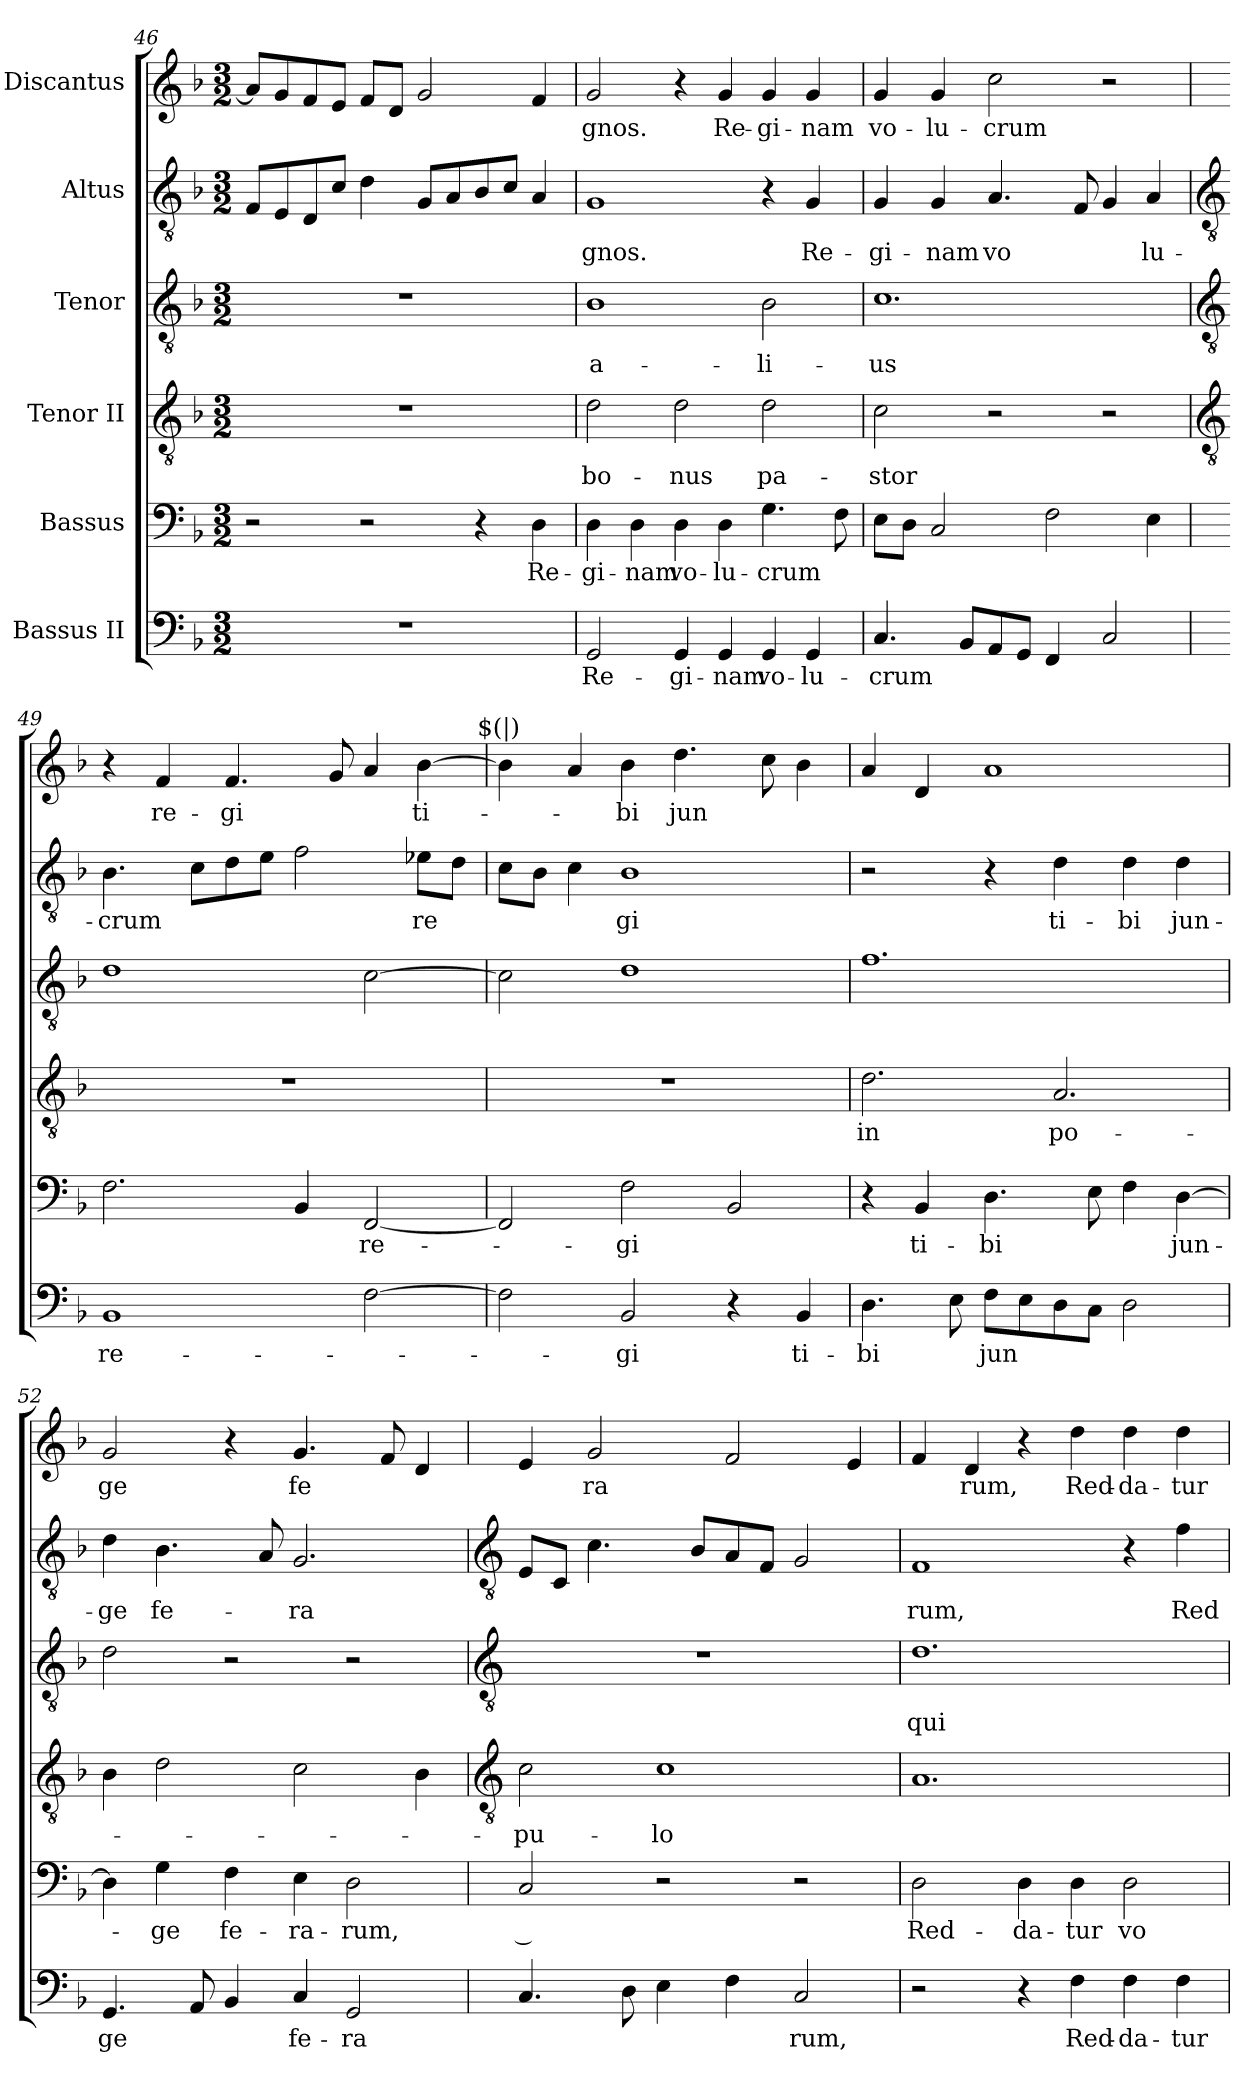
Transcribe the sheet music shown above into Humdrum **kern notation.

**kern	**text	**kern	**text	**kern	**text	**kern	**text	**kern	**text	**kern	**text
*part6	*part6	*part5	*part5	*part4	*part4	*part3	*part3	*part2	*part2	*part1	*part1
*staff6	*staff6	*staff5	*staff5	*staff4	*staff4	*staff3	*staff3	*staff2	*staff2	*staff1	*staff1
*I"Bassus II	*	*I"Bassus	*	*I"Tenor II	*	*I"Tenor	*	*I"Altus	*	*I"Discantus	*
*clefF4	*	*clefF4	*	*clefGv2	*	*clefGv2	*	*clefGv2	*	*clefG2	*
*k[b-]	*	*k[b-]	*	*k[b-]	*	*k[b-]	*	*k[b-]	*	*k[b-]	*
*F:	*	*F:	*	*F:	*	*F:	*	*F:	*	*F:	*
*M3/2	*	*M3/2	*	*M3/2	*	*M3/2	*	*M3/2	*	*M3/2	*
=46	=46	=46	=46	=46	=46	=46	=46	=46	=46	=46	=46
1.r	.	2r	.	1.r	.	1.r	.	8FL	.	8aL]	.
.	.	.	.	.	.	.	.	8E	.	8g	.
.	.	.	.	.	.	.	.	8D	.	8f	.
.	.	.	.	.	.	.	.	8cJ	.	8eJ	.
.	.	2r	.	.	.	.	.	4d	.	8fL	.
.	.	.	.	.	.	.	.	.	.	8dJ	.
.	.	.	.	.	.	.	.	8GL	.	2g	.
.	.	.	.	.	.	.	.	8A	.	.	.
.	.	4r	.	.	.	.	.	8B-	.	.	.
.	.	.	.	.	.	.	.	8cJ	.	.	.
!	!	!	!LO:LY:b	!	!	!	!	!	!	!	!
.	.	4D	Re-	.	.	.	.	4A	.	4f	.
=47	=47	=47	=47	=47	=47	=47	=47	=47	=47	=47	=47
!	!LO:LY:b	!	!LO:LY:b	!	!LO:LY:b	!	!LO:LY:b	!	!LO:LY:b	!	!LO:LY:b
2GG	Re-	4D	-gi-	2d	bo-	1B-	a-	1G	gnos.	2g	gnos.
!	!	!	!LO:LY:b	!	!	!	!	!	!	!	!
.	.	4D	-nam	.	.	.	.	.	.	.	.
!	!LO:LY:b	!	!LO:LY:b	!	!LO:LY:b	!	!	!	!	!	!
4GG	-gi-	4D	vo-	2d	-nus	.	.	.	.	4r	.
!	!LO:LY:b	!	!LO:LY:b	!	!	!	!	!	!	!	!LO:LY:b
4GG	-nam	4D	-lu-	.	.	.	.	.	.	4g	Re-
!	!LO:LY:b	!	!LO:LY:b	!	!LO:LY:b	!	!LO:LY:b	!	!	!	!LO:LY:b
4GG	vo-	4.G	-crum	2d	pa-	2B-	-li-	4r	.	4g	-gi-
!	!LO:LY:b	!	!	!	!	!	!	!	!LO:LY:b	!	!LO:LY:b
4GG	-lu-	.	.	.	.	.	.	4G	Re-	4g	-nam
.	.	8F	.	.	.	.	.	.	.	.	.
=48	=48	=48	=48	=48	=48	=48	=48	=48	=48	=48	=48
!	!LO:LY:b	!	!	!	!LO:LY:b	!	!LO:LY:b	!	!LO:LY:b	!	!LO:LY:b
4.C	-crum	8EL	.	2c	-stor	1.c	-us	4G	-gi-	4g	vo-
.	.	8DJ	.	.	.	.	.	.	.	.	.
!	!	!	!	!	!	!	!	!	!LO:LY:b	!	!LO:LY:b
.	.	2C	.	.	.	.	.	4G	-nam	4g	-lu-
8BB-L	.	.	.	.	.	.	.	.	.	.	.
!	!	!	!	!	!	!	!	!	!LO:LY:b	!	!LO:LY:b
8AA	.	.	.	2r	.	.	.	4.A	vo-	2cc	-crum
8GGJ	.	.	.	.	.	.	.	.	.	.	.
4FF	.	2F	.	.	.	.	.	.	.	.	.
.	.	.	.	.	.	.	.	8F	.	.	.
!	!	!	!	!	!	!	!	!	!LO:LY:b	!	!
2C	.	.	.	2r	.	.	.	4G	--	2r	.
!	!	!	!	!	!	!	!	!	!LO:LY:b	!	!
.	.	4E	.	.	.	.	.	4A	lu-	.	.
!!LO:LB:g=z
=49	=49	=49	=49	=49	=49	=49	=49	=49	=49	=49	=49
*	*	*	*	*clefGv2	*	*clefGv2	*	*clefGv2	*	*	*
!	!LO:LY:b	!	!	!	!	!	!	!	!LO:LY:b	!	!
1BB-	re-	2.F	.	1.r	.	1d	.	4.B-	-crum	4r	.
!	!	!	!	!	!	!	!	!	!	!	!LO:LY:b
.	.	.	.	.	.	.	.	.	.	4f	re-
.	.	.	.	.	.	.	.	8cL	.	.	.
!	!	!	!	!	!	!	!	!	!	!	!LO:LY:b
.	.	.	.	.	.	.	.	8d	.	4.f	-gi
.	.	.	.	.	.	.	.	8eJ	.	.	.
.	.	4BB-	.	.	.	.	.	2f	.	.	.
.	.	.	.	.	.	.	.	.	.	8g	.
!	!	!	!LO:LY:b	!	!	!	!	!	!	!	!
[2F	.	[2FF	re-	.	.	[2c	.	.	.	4a	.
!	!	!	!	!	!	!	!	!	!LO:LY:b	!	!LO:LY:b
.	.	.	.	.	.	.	.	8e-L	re	[4b-	ti-
.	.	.	.	.	.	.	.	8dJ	.	.	.
=50	=50	=50	=50	=50	=50	=50	=50	=50	=50	=50	=50
!	!	!	!	!	!	!	!	!	!	!LO:TX:a:cj:t=$(|)	!
2F]	.	2FF]	.	1.r	.	2c]	.	8cL	.	4b-]	.
.	.	.	.	.	.	.	.	8B-J	.	.	.
.	.	.	.	.	.	.	.	4c	.	4a	.
!	!LO:LY:b	!	!LO:LY:b	!	!	!	!	!	!LO:LY:b	!	!LO:LY:b
2BB-	-gi	2F	-gi	.	.	1d	.	1B-	gi	4b-	-bi
!	!	!	!	!	!	!	!	!	!	!	!LO:LY:b
.	.	.	.	.	.	.	.	.	.	4.dd	jun
4r	.	2BB-	.	.	.	.	.	.	.	.	.
.	.	.	.	.	.	.	.	.	.	8cc	.
!	!LO:LY:b	!	!	!	!	!	!	!	!	!	!
4BB-	ti-	.	.	.	.	.	.	.	.	4b-	.
=51	=51	=51	=51	=51	=51	=51	=51	=51	=51	=51	=51
!	!LO:LY:b	!	!	!	!LO:LY:b	!	!	!	!	!	!
4.D	-bi	4r	.	2.d	in	1.f	.	2r	.	4a	.
!	!	!	!LO:LY:b	!	!	!	!	!	!	!	!
.	.	4BB-	ti-	.	.	.	.	.	.	4d	.
8E	.	.	.	.	.	.	.	.	.	.	.
!	!LO:LY:b	!	!LO:LY:b	!	!	!	!	!	!	!	!LO:LY:b
8FL	jun	4.D	-bi	.	.	.	.	4r	.	1a	--
8E	.	.	.	.	.	.	.	.	.	.	.
!	!	!	!	!	!LO:LY:b	!	!	!	!LO:LY:b	!	!
8D	.	.	.	2.A	po-	.	.	4d	ti-	.	.
8CJ	.	8E	.	.	.	.	.	.	.	.	.
!	!	!	!	!	!	!	!	!	!LO:LY:b	!	!
2D	.	4F	.	.	.	.	.	4d	-bi	.	.
!	!	!	!LO:LY:b	!	!	!	!	!	!LO:LY:b	!	!
.	.	[4D	jun-	.	.	.	.	4d	jun-	.	.
=52	=52	=52	=52	=52	=52	=52	=52	=52	=52	=52	=52
!	!LO:LY:b	!	!	!	!	!	!	!	!LO:LY:b	!	!LO:LY:b
4.GG	ge	4D]	.	4B-	.	2d	.	4d	-ge	2g	-ge
!	!	!	!LO:LY:b	!	!	!	!	!	!LO:LY:b	!	!
.	.	4G	-ge	2d	.	.	.	4.B-	fe-	.	.
8AA	.	.	.	.	.	.	.	.	.	.	.
!	!	!	!LO:LY:b	!	!	!	!	!	!	!	!
4BB-	.	4F	fe-	.	.	2r	.	.	.	4r	.
.	.	.	.	.	.	.	.	8A	.	.	.
!	!LO:LY:b	!	!LO:LY:b	!	!	!	!	!	!LO:LY:b	!	!LO:LY:b
4C	fe-	4E	-ra-	2c	.	.	.	2.G	-ra-	4.g	fe-
!	!LO:LY:b	!	!LO:LY:b	!	!	!	!	!	!	!	!
2GG	-ra-	2D	-rum,	.	.	2r	.	.	.	.	.
.	.	.	.	.	.	.	.	.	.	8f	.
!	!	!	!	!	!	!	!	!	!	!	!LO:LY:b
.	.	.	.	4B-	.	.	.	.	.	4d	--
!!LO:LB:g=z
=53	=53	=53	=53	=53	=53	=53	=53	=53	=53	=53	=53
*	*	*	*	*clefGv2	*	*clefGv2	*	*clefGv2	*	*	*
!	!LO:LY:b	!	!LO:LY:b	!	!LO:LY:b	!	!	!	!LO:LY:b	!	!LO:LY:b
4.C	--	2C	__	2c	-pu-	1.r	.	8EL	--	4e	-
.	.	.	.	.	.	.	.	8CJ	.	.	.
!	!	!	!	!	!	!	!	!	!	!	!LO:LY:b
.	.	.	.	.	.	.	.	4.c	.	2g	ra-
8D	.	.	.	.	.	.	.	.	.	.	.
!	!	!	!	!	!LO:LY:b	!	!	!	!	!	!
4E	.	2r	.	1c	-lo	.	.	.	.	.	.
.	.	.	.	.	.	.	.	8B-L	.	.	.
4F	.	.	.	.	.	.	.	8A	.	2f	.
.	.	.	.	.	.	.	.	8FJ	.	.	.
!	!LO:LY:b	!	!	!	!	!	!	!	!	!	!
2C	rum,	2r	.	.	.	.	.	2G	.	.	.
!	!	!	!	!	!	!	!	!	!	!	!LO:LY:b
.	.	.	.	.	.	.	.	.	.	4e	--
=54	=54	=54	=54	=54	=54	=54	=54	=54	=54	=54	=54
!	!	!	!LO:LY:b	!	!	!	!LO:LY:b	!	!LO:LY:b	!	!
2r	.	2D	Red-	1.A	.	1.d	qui	1F	rum,	4f	.
!	!	!	!	!	!	!	!	!	!	!	!LO:LY:b
.	.	.	.	.	.	.	.	.	.	4d	rum,
!	!	!	!LO:LY:b	!	!	!	!	!	!	!	!
4r	.	4D	-da-	.	.	.	.	.	.	4r	.
!	!LO:LY:b	!	!LO:LY:b	!	!	!	!	!	!	!	!LO:LY:b
4F	Red-	4D	-tur	.	.	.	.	.	.	4dd	Red-
!	!LO:LY:b	!	!LO:LY:b	!	!	!	!	!	!	!	!LO:LY:b
4F	-da-	2D	vo-	.	.	.	.	4r	.	4dd	-da-
!	!LO:LY:b	!	!	!	!	!	!	!	!LO:LY:b	!	!LO:LY:b
4F	-tur	.	.	.	.	.	.	4f	Red-	4dd	-tur
=	=	=	=	=	=	=	=	=	=	=	=
*-	*-	*-	*-	*-	*-	*-	*-	*-	*-	*-	*-
